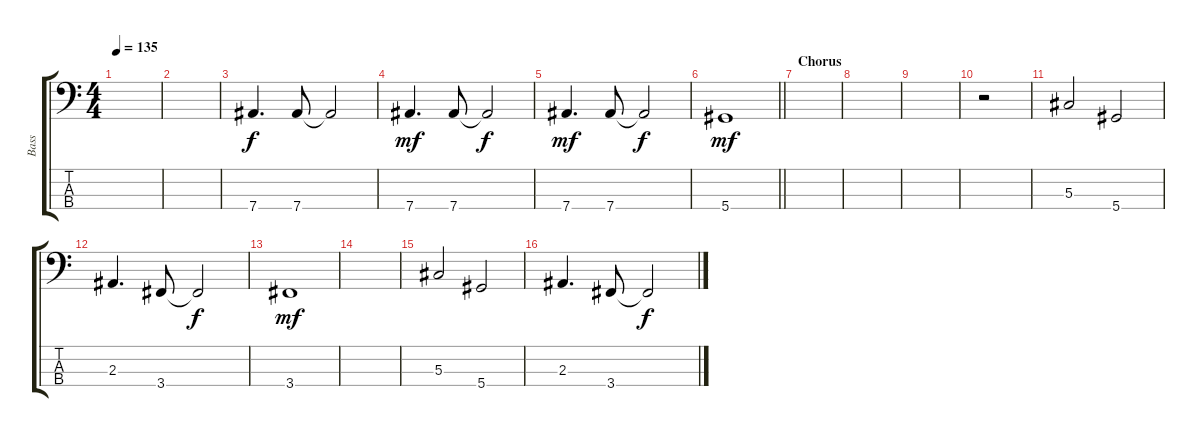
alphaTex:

\track ("Bass" "Bass") {instrument electricbassfinger}
\staff {score tabs}
\tuning (Gb2 Db2 Ab1 Eb1) {hide}
\ts (4 4)
\tempo 135
\clef f4
\ks c
|
|
7.4.4{d} 7.4.8 7.4{t}.2{dy f} |
7.4.4{d dy mf} 7.4.8 7.4{t}.2{dy f} |
7.4.4{d dy mf} 7.4.8 7.4{t}.2{dy f} |
\barLineRight lightlight
5.4.1{dy mf} |
\section ("" "Chorus")
|
|
|
r.2 |
5.3.2 5.4.2 |
2.3.4{d} 3.4.8 3.4{t}.2{dy f} |
3.4.1{dy mf} |
|
5.3.2 5.4.2 |
2.3.4{d} 3.4.8 3.4{t}.2{dy f}
